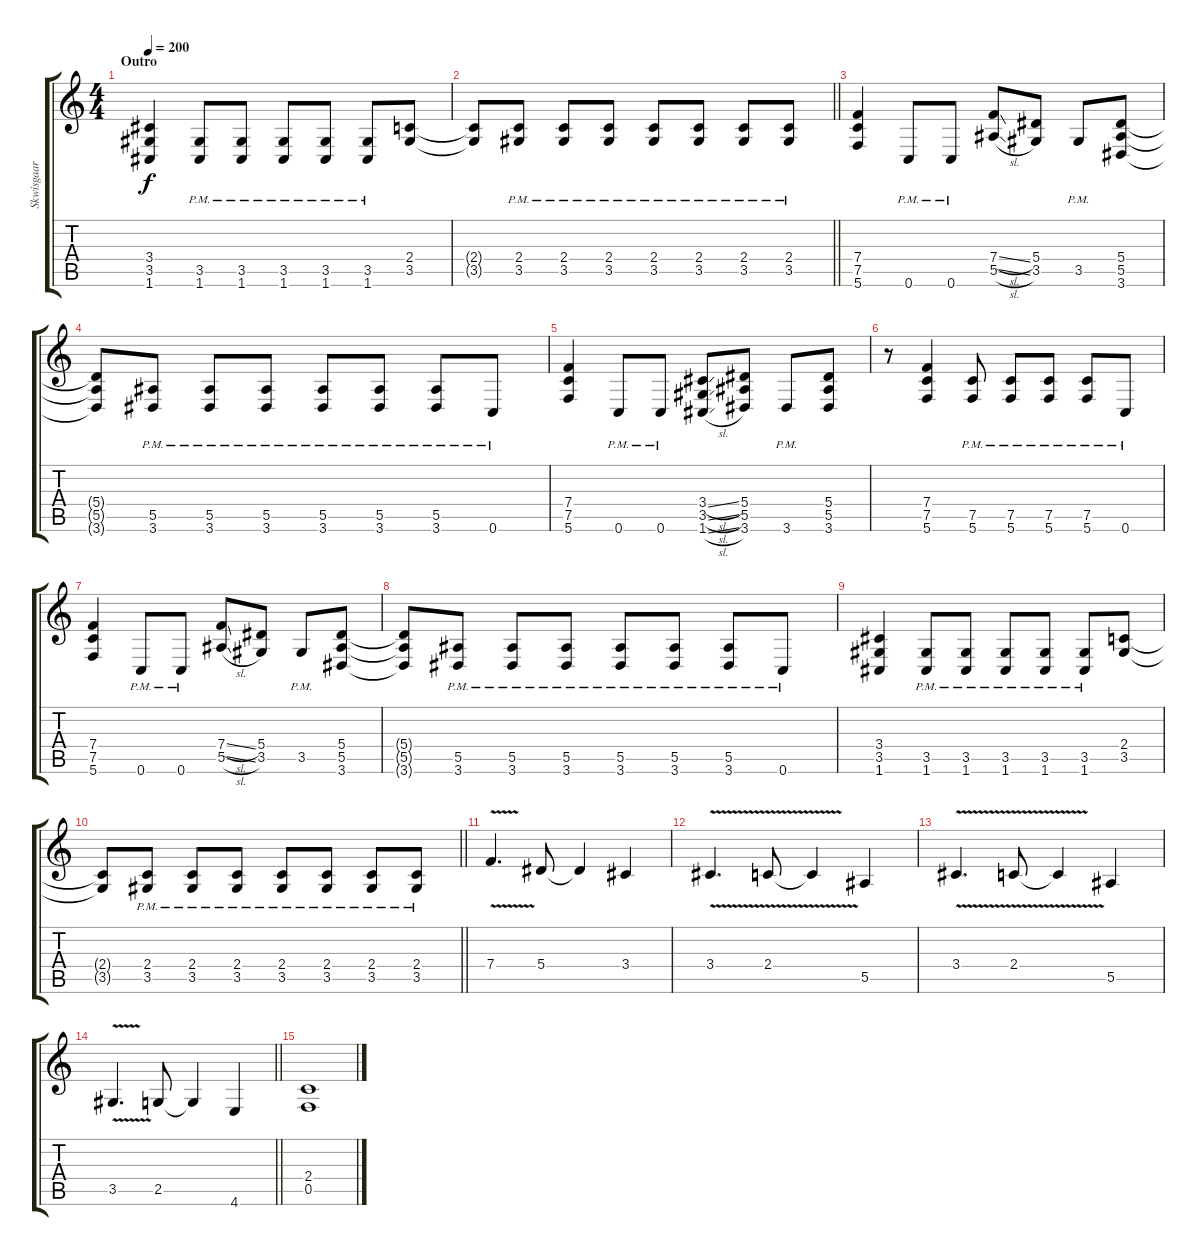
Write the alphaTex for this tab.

\track ("Skwisgaar Skwigelf (Lead Guitar)" "Skwisgaar ") {instrument overdrivenguitar}
\staff {score tabs}
\tuning (C4 G3 Eb3 Bb2 F2 C2) {hide}
\ts (4 4)
\section ("" "Outro")
\tempo 200
\clef g2
\ks c
(3.4 3.5 1.6).4{dy f} (3.5{pm} 1.6{pm}).8 (3.5{pm} 1.6{pm}).8 (3.5{pm} 1.6{pm}).8 (3.5{pm} 1.6{pm}).8 (3.5{pm} 1.6{pm}).8 (2.4 3.5).8 |
\barLineRight lightlight
(2.4{t} 3.5{t}).8 (2.4{pm} 3.5{pm}).8 (2.4{pm} 3.5{pm}).8 (2.4{pm} 3.5{pm}).8 (2.4{pm} 3.5{pm}).8 (2.4{pm} 3.5{pm}).8 (2.4{pm} 3.5{pm}).8 (2.4{pm} 3.5{pm}).8 |
(7.4 7.5 5.6).4 0.6{pm}.8 0.6{pm}.8 (7.4{sl} 5.5{sl}).8 (5.4 3.5).8 3.5{pm}.8 (5.4 5.5 3.6).8 |
(5.4{t} 5.5{t} 3.6{t}).8 (5.5{pm} 3.6{pm}).8 (5.5{pm} 3.6{pm}).8 (5.5{pm} 3.6{pm}).8 (5.5{pm} 3.6{pm}).8 (5.5{pm} 3.6{pm}).8 (5.5{pm} 3.6{pm}).8 0.6{pm}.8 |
(7.4 7.5 5.6).4 0.6{pm}.8 0.6{pm}.8 (3.4{sl} 3.5{sl} 1.6{sl}).8 (5.4 5.5 3.6).8 3.6{pm}.8 (5.4 5.5 3.6).8 |
r.8 (7.4 7.5 5.6).4 (7.5{pm} 5.6{pm}).8 (7.5{pm} 5.6{pm}).8 (7.5{pm} 5.6{pm}).8 (7.5{pm} 5.6{pm}).8 0.6{pm}.8 |
(7.4 7.5 5.6).4 0.6{pm}.8 0.6{pm}.8 (7.4{sl} 5.5{sl}).8 (5.4 3.5).8 3.5{pm}.8 (5.4 5.5 3.6).8 |
(5.4{t} 5.5{t} 3.6{t}).8 (5.5{pm} 3.6{pm}).8 (5.5{pm} 3.6{pm}).8 (5.5{pm} 3.6{pm}).8 (5.5{pm} 3.6{pm}).8 (5.5{pm} 3.6{pm}).8 (5.5{pm} 3.6{pm}).8 0.6{pm}.8 |
(3.4 3.5 1.6).4 (3.5{pm} 1.6{pm}).8 (3.5{pm} 1.6{pm}).8 (3.5{pm} 1.6{pm}).8 (3.5{pm} 1.6{pm}).8 (3.5{pm} 1.6{pm}).8 (2.4 3.5).8 |
\barLineRight lightlight
(2.4{t} 3.5{t}).8 (2.4{pm} 3.5{pm}).8 (2.4{pm} 3.5{pm}).8 (2.4{pm} 3.5{pm}).8 (2.4{pm} 3.5{pm}).8 (2.4{pm} 3.5{pm}).8 (2.4{pm} 3.5{pm}).8 (2.4{pm} 3.5{pm}).8 |
7.4{v}.4{d} 5.4.8 5.4{t}.4 3.4.4 |
3.4{v}.4{d} 2.4{v}.8 2.4{t}.4 5.5.4 |
3.4{v}.4{d} 2.4{v}.8 2.4{t}.4 5.5.4 |
\barLineRight lightlight
3.5{v}.4{d} 2.5.8 2.5{t}.4 4.6.4 |
(2.4 0.5).1{volume 2}
